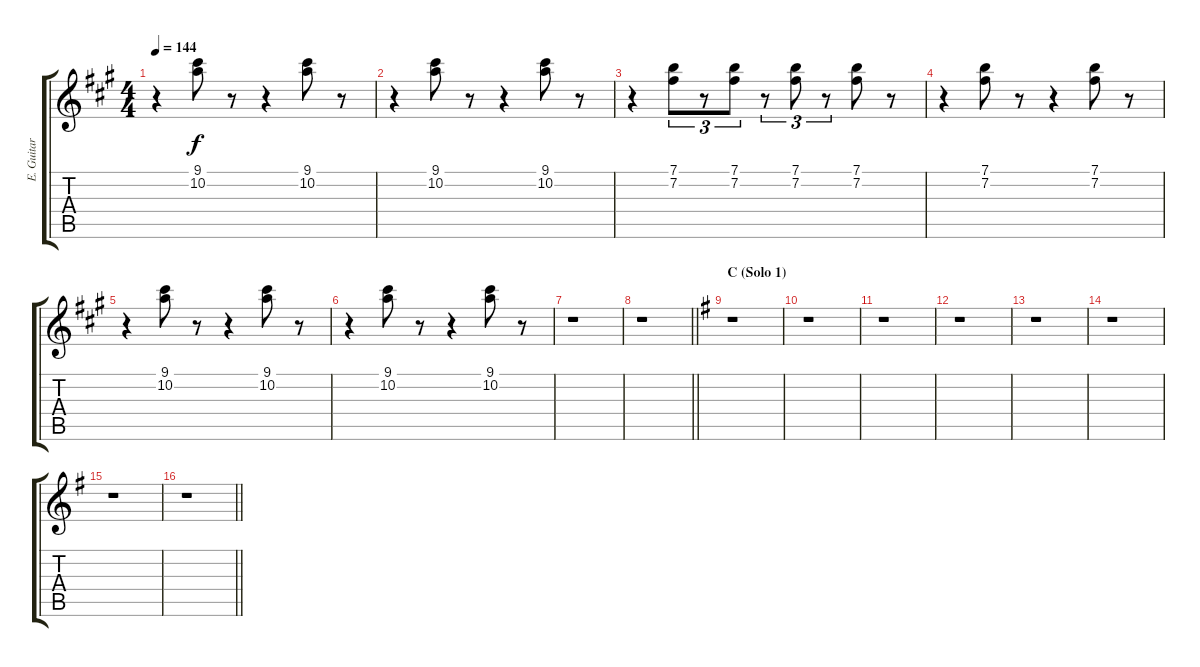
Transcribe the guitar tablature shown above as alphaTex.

\track ("E. Guitar III" "E. Guitar ") {instrument electricguitarclean}
\staff {score tabs}
\tuning (E4 B3 G3 D3 A2 E2) {hide}
\ts (4 4)
\tempo 144
\clef g2
\ks a
r.4{dy f} (9.1 10.2).8 r.8 r.4 (9.1 10.2).8 r.8 |
r.4 (9.1 10.2).8 r.8 r.4 (9.1 10.2).8 r.8 |
r.4 (7.1 7.2).8{tu (3 2)} r.8{tu (3 2)} (7.1 7.2).8{tu (3 2)} r.8{tu (3 2)} (7.1 7.2).8{tu (3 2)} r.8{tu (3 2)} (7.1 7.2).8 r.8 |
r.4 (7.1 7.2).8 r.8 r.4 (7.1 7.2).8 r.8 |
r.4 (9.1 10.2).8 r.8 r.4 (9.1 10.2).8 r.8 |
r.4 (9.1 10.2).8 r.8 r.4 (9.1 10.2).8 r.8 |
r.1 |
\barLineRight lightlight
r.1 |
\section ("" "C (Solo 1)")
\ks g
r.1 |
r.1 |
r.1 |
r.1 |
r.1 |
r.1 |
r.1 |
\barLineRight lightlight
r.1
